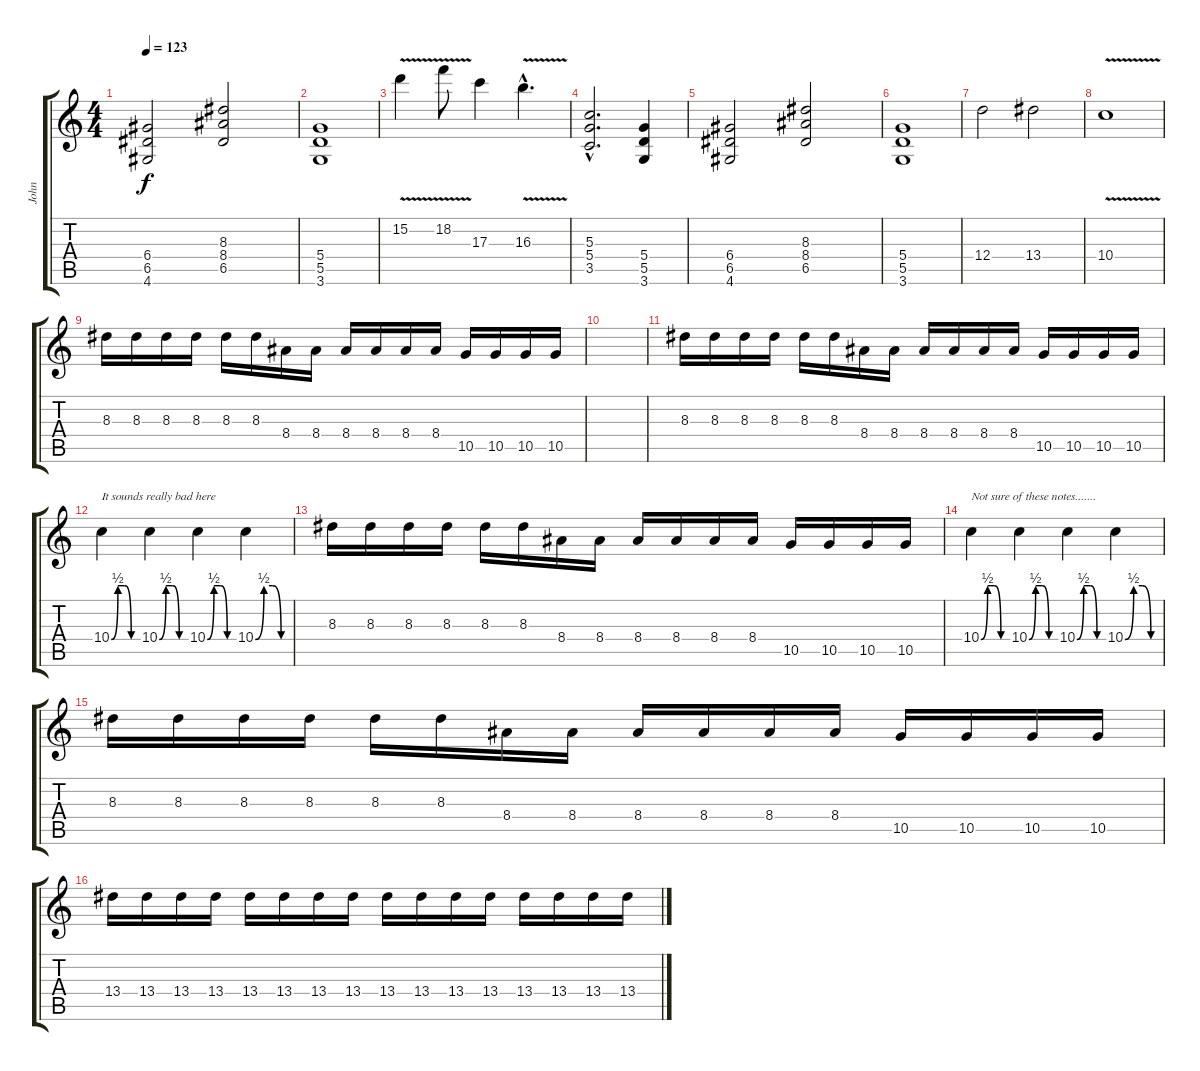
\track ("John" "John") {instrument electricguitarmuted}
\staff {score tabs}
\tuning (E4 B3 G3 D3 A2 E2) {hide}
\ts (4 4)
\tempo 123
\clef g2
\ks c
(6.4 6.5 4.6).2{dy f} (8.3 8.4 6.5).2 |
(5.4 5.5 3.6).1 |
15.2{v}.4 18.2{v}.8 17.3.4 16.3{v hac}.4{d} |
(5.3{hac} 5.4{hac} 3.5{hac}).2{d} (5.4 5.5 3.6).4 |
(6.4 6.5 4.6).2 (8.3 8.4 6.5).2 |
(5.4 5.5 3.6).1 |
12.4.2 13.4.2 |
10.4{v}.1 |
8.3.16{volume 7 instrument electricguitarmuted} 8.3.16 8.3.16 8.3.16 8.3.16 8.3.16 8.4.16 8.4.16 8.4.16 8.4.16 8.4.16 8.4.16 10.5.16 10.5.16 10.5.16 10.5.16 |
|
8.3.16 8.3.16 8.3.16 8.3.16 8.3.16 8.3.16 8.4.16 8.4.16 8.4.16 8.4.16 8.4.16 8.4.16 10.5.16 10.5.16 10.5.16 10.5.16 |
10.4{be (custom 0 0 15 2 30 2 45 0 60 0)}.4{txt "It sounds really bad here"} 10.4{be (custom 0 0 15 2 30 2 45 0 60 0)}.4 10.4{be (custom 0 0 15 2 30 2 45 0 60 0)}.4 10.4{be (custom 0 0 15 2 30 2 45 0 60 0)}.4 |
8.3.16 8.3.16 8.3.16 8.3.16 8.3.16 8.3.16 8.4.16 8.4.16 8.4.16 8.4.16 8.4.16 8.4.16 10.5.16 10.5.16 10.5.16 10.5.16 |
10.4{be (custom 0 0 15 2 30 2 45 0 60 0)}.4{txt "Not sure of these notes......."} 10.4{be (custom 0 0 15 2 30 2 45 0 60 0)}.4 10.4{be (custom 0 0 15 2 30 2 45 0 60 0)}.4 10.4{be (custom 0 0 15 2 30 2 45 0 60 0)}.4 |
8.3.16 8.3.16 8.3.16 8.3.16 8.3.16 8.3.16 8.4.16 8.4.16 8.4.16 8.4.16 8.4.16 8.4.16 10.5.16 10.5.16 10.5.16 10.5.16 |
13.4.16 13.4.16 13.4.16 13.4.16 13.4.16 13.4.16 13.4.16 13.4.16 13.4.16 13.4.16 13.4.16 13.4.16 13.4.16 13.4.16 13.4.16 13.4.16
